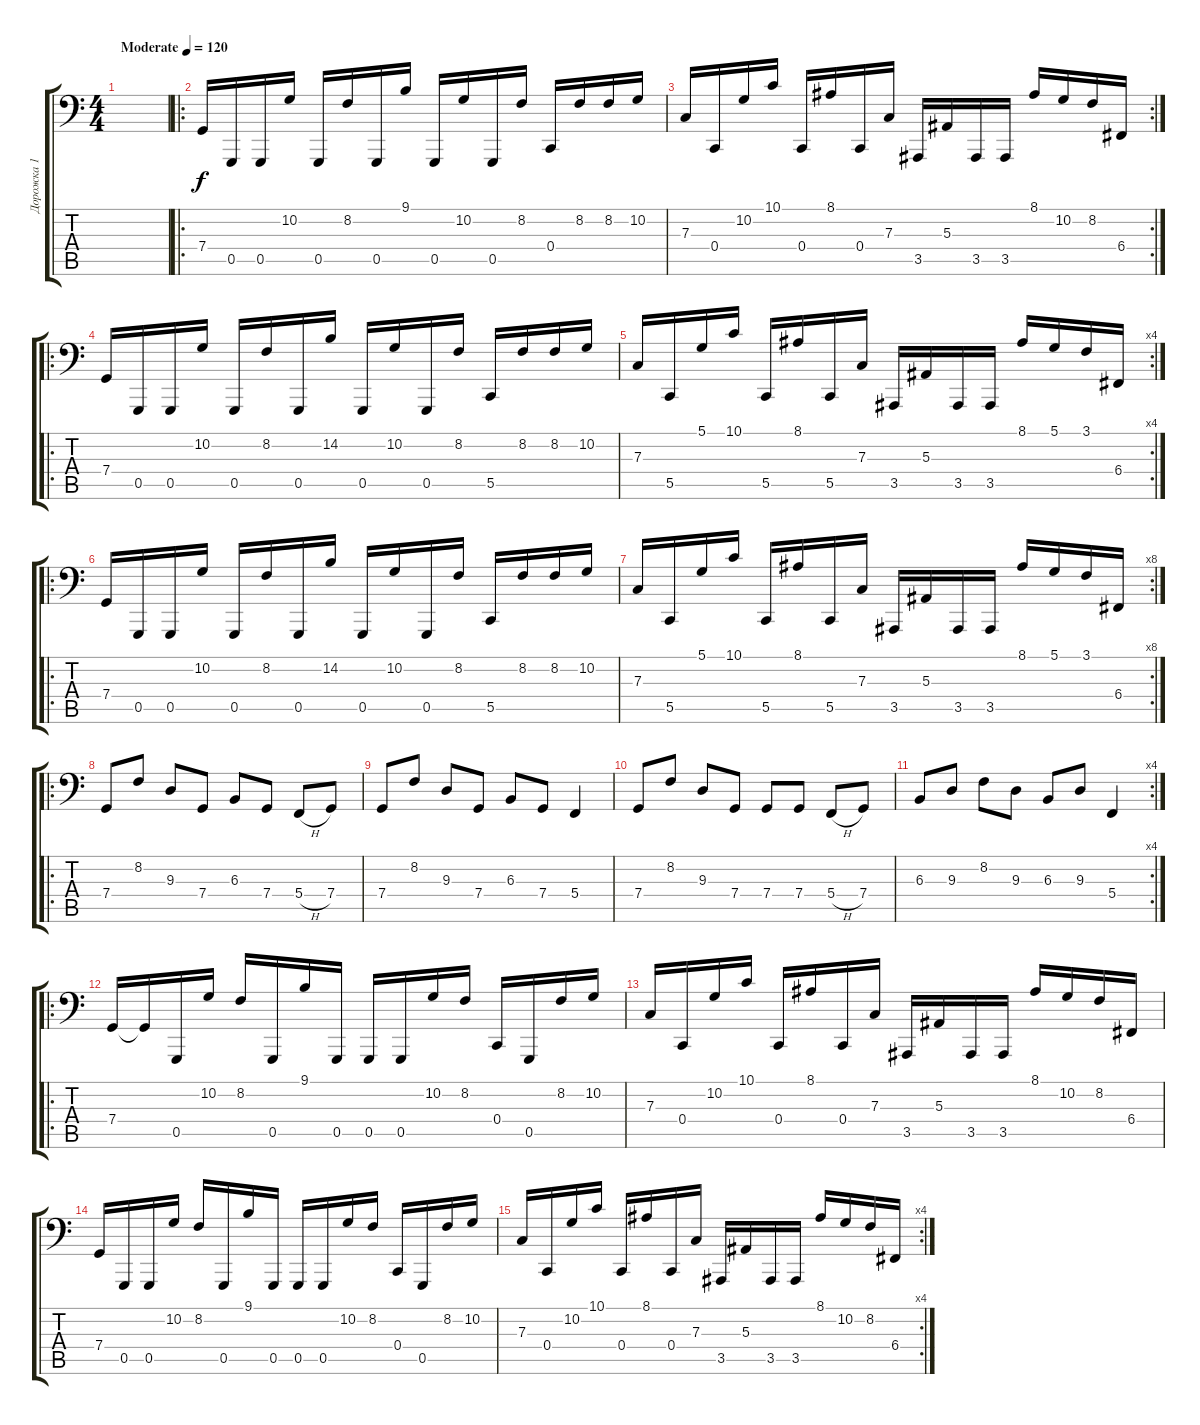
\track ("Дорожка 1" "Дорожка 1") {instrument lead1square}
\staff {score tabs}
\tuning (D3 A2 F2 C2 G1 D1) {hide}
\ts (4 4)
\tempo (120 "Moderate")
\clef f4
\ks c
|
\ro
7.4.16 0.5.16 0.5.16 10.2.16 0.5.16 8.2.16 0.5.16 9.1.16 0.5.16 10.2.16 0.5.16 8.2.16 0.4.16 8.2.16 8.2.16 10.2.16 |
\rc 2
7.3.16 0.4.16 10.2.16 10.1.16 0.4.16 8.1.16 0.4.16 7.3.16 3.5.16 5.3.16 3.5.16 3.5.16 8.1.16 10.2.16 8.2.16 6.4.16 |
\ro
7.4.16 0.5.16 0.5.16 10.2.16 0.5.16 8.2.16 0.5.16 14.2.16 0.5.16 10.2.16 0.5.16 8.2.16 5.5.16 8.2.16 8.2.16 10.2.16 |
\rc 4
7.3.16 5.5.16 5.1.16 10.1.16 5.5.16 8.1.16 5.5.16 7.3.16 3.5.16 5.3.16 3.5.16 3.5.16 8.1.16 5.1.16 3.1.16 6.4.16 |
\ro
7.4.16 0.5.16 0.5.16 10.2.16 0.5.16 8.2.16 0.5.16 14.2.16 0.5.16 10.2.16 0.5.16 8.2.16 5.5.16 8.2.16 8.2.16 10.2.16 |
\rc 8
7.3.16 5.5.16 5.1.16 10.1.16 5.5.16 8.1.16 5.5.16 7.3.16 3.5.16 5.3.16 3.5.16 3.5.16 8.1.16 5.1.16 3.1.16 6.4.16 |
\ro
7.4.8 8.2.8 9.3.8 7.4.8 6.3.8 7.4.8 5.4{h}.8 7.4.8 |
7.4.8 8.2.8 9.3.8 7.4.8 6.3.8 7.4.8 5.4.4 |
7.4.8 8.2.8 9.3.8 7.4.8 7.4.8 7.4.8 5.4{h}.8 7.4.8 |
\rc 4
6.3.8 9.3.8 8.2.8 9.3.8 6.3.8 9.3.8 5.4.4 |
\ro
7.4.16 7.4{t}.16 0.5.16 10.2.16 8.2.16 0.5.16 9.1.16 0.5.16 0.5.16 0.5.16 10.2.16 8.2.16 0.4.16 0.5.16 8.2.16 10.2.16 |
7.3.16 0.4.16 10.2.16 10.1.16 0.4.16 8.1.16 0.4.16 7.3.16 3.5.16 5.3.16 3.5.16 3.5.16 8.1.16 10.2.16 8.2.16 6.4.16 |
7.4.16 0.5.16 0.5.16 10.2.16 8.2.16 0.5.16 9.1.16 0.5.16 0.5.16 0.5.16 10.2.16 8.2.16 0.4.16 0.5.16 8.2.16 10.2.16 |
\rc 4
7.3.16 0.4.16 10.2.16 10.1.16 0.4.16 8.1.16 0.4.16 7.3.16 3.5.16 5.3.16 3.5.16 3.5.16 8.1.16 10.2.16 8.2.16 6.4.16
